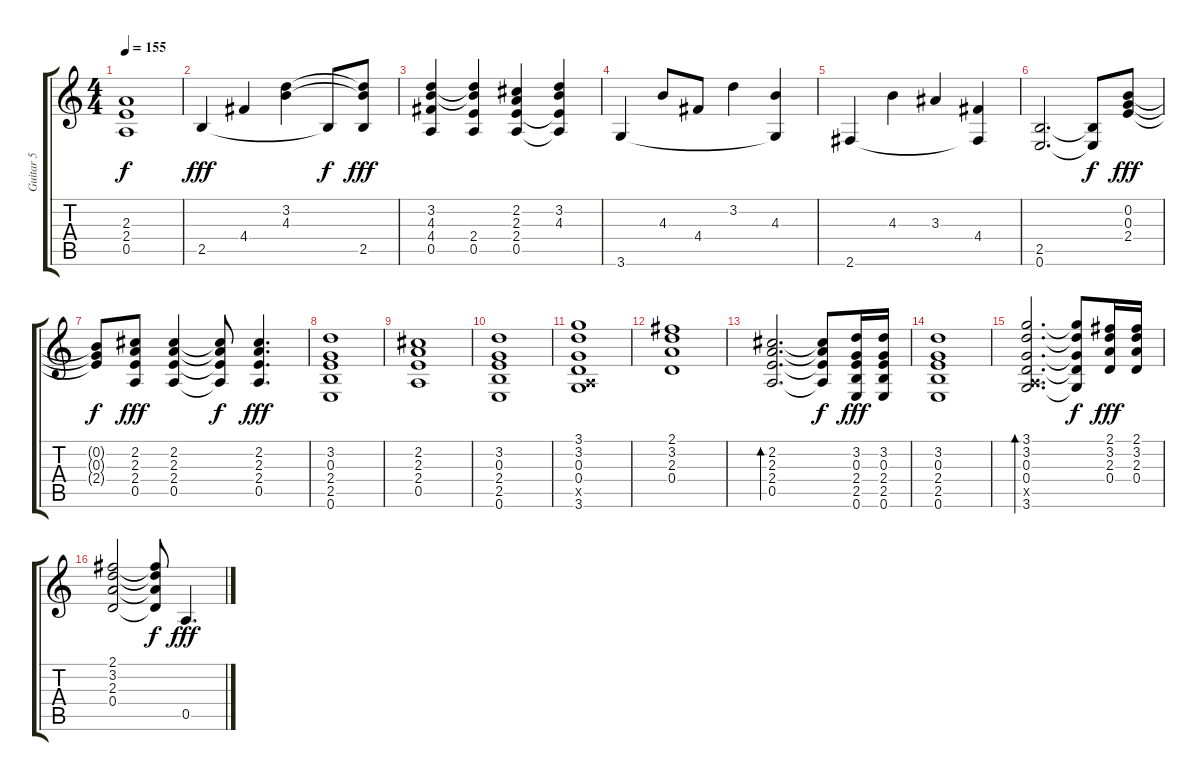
\track ("Guitar 5" "Guitar 5") {instrument distortionguitar}
\staff {score tabs}
\tuning (E4 B3 G3 D3 A2 E2) {hide}
\ts (4 4)
\tempo 155
\clef g2
\ks c
(2.3{t} 2.4{t} 0.5{t}).1{dy f} |
2.5.4{dy fff} 4.4.4 (3.2 4.3).4 2.5{t}.8{dy f} (3.2{t} 4.3{t} 2.5).8{dy fff} |
(3.2 4.3 4.4 0.5).4 (3.2{t} 4.3{t} 2.4 0.5).4 (2.2 2.3 2.4 0.5).4 (3.2 4.3 2.4{t} 0.5{t}).4 |
3.6.4 4.3.8 4.4.8 3.2.4 (4.3 3.6{t}).4 |
2.6.4 4.3.4 3.3.4 (4.4 2.6{t}).4 |
(2.5 0.6).2{d} (2.5{t} 0.6{t}).8{dy f} (0.2 0.3 2.4).8{dy fff} |
(0.2{t} 0.3{t} 2.4{t}).8{dy f} (2.2 2.3 2.4 0.5).8{dy fff} (2.2 2.3 2.4 0.5).4 (2.2{t} 2.3{t} 2.4{t} 0.5{t}).8{dy f} (2.2 2.3 2.4 0.5).4{d dy fff} |
(3.2 0.3 2.4 2.5 0.6).1 |
(2.2 2.3 2.4 0.5).1 |
(3.2 0.3 2.4 2.5 0.6).1 |
(3.1 3.2 0.3 0.4 0.5{x} 3.6).1 |
(2.1 3.2 2.3 0.4).1 |
(2.2 2.3 2.4 0.5).2{d bd 240} (2.2{t} 2.3{t} 2.4{t} 0.5{t}).8{dy f} (3.2 0.3 2.4 2.5 0.6).16{dy fff} (3.2 0.3 2.4 2.5 0.6).16 |
(3.2 0.3 2.4 2.5 0.6).1 |
(3.1 3.2 0.3 0.4 0.5{x} 3.6).2{d bd 240} (3.1{t} 3.2{t} 0.3{t} 0.4{t} 3.6{t}).8{dy f} (2.1 3.2 2.3 0.4).16{dy fff} (2.1 3.2 2.3 0.4).16 |
(2.1 3.2 2.3 0.4).2 (2.1{t} 3.2{t} 2.3{t} 0.4{t}).8{dy f} 0.5.4{d dy fff}
